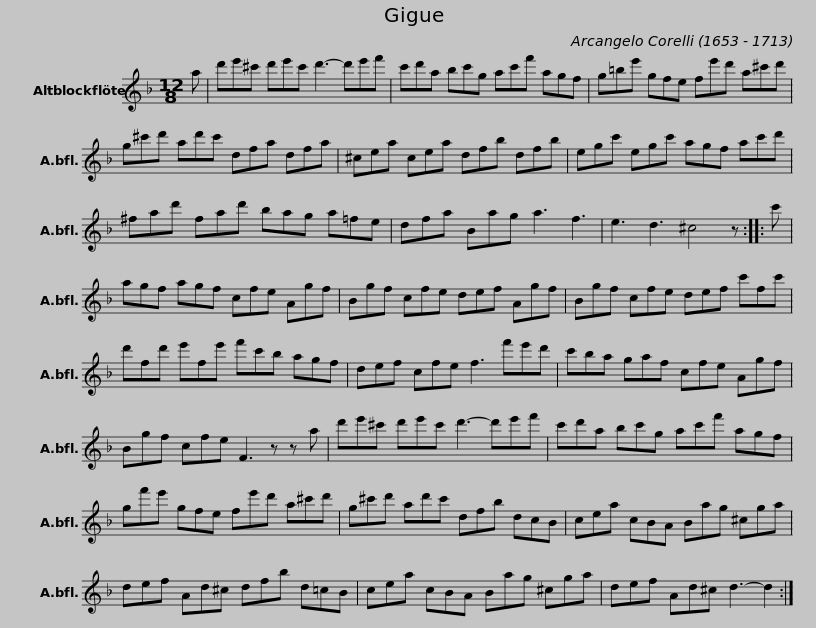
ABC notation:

X:1
L:1/8
M:12/8
I:linebreak $
K:F
V:1 treble
V:1
 a | d'e'^c' d'e'c' d'3- d'e'f' | c'd'a bc'g ac'f' agf |$ g=be' gfe fe'd' a^c'd' | g^c'd' ad'c' dfa dfa | %5
 ^cea cea dfb dfb |$ egc' egc' agf ac'd' | ^fad' fad' bag a=fe | dfa Bag a3 f3 |$ e3 d3 ^c4 z ::$ %10
 c' | agf agf cfe Agf | Bgf cfe def Agf | Bgf cfe def c'fc' |$ d'fd' e'fe' f'c'b agf | %15
 def cfe f3 f'e'd' | c'ba gaf cfe Agf |$ Bgf cfe F3 z z a | d'e'^c' d'e'c' d'3- d'e'f' | c'd'a bc'g ac'f' agf |$ %20
 gf'e' gfe fe'd' a^c'd' | g^c'd' ad'c' dfb dcB | cea cBA Bag ^cga |$ def Ad^c dfb d=cB | cea cBA Bag ^cga | %25
 def Ad^c d3- d2 :| %26
